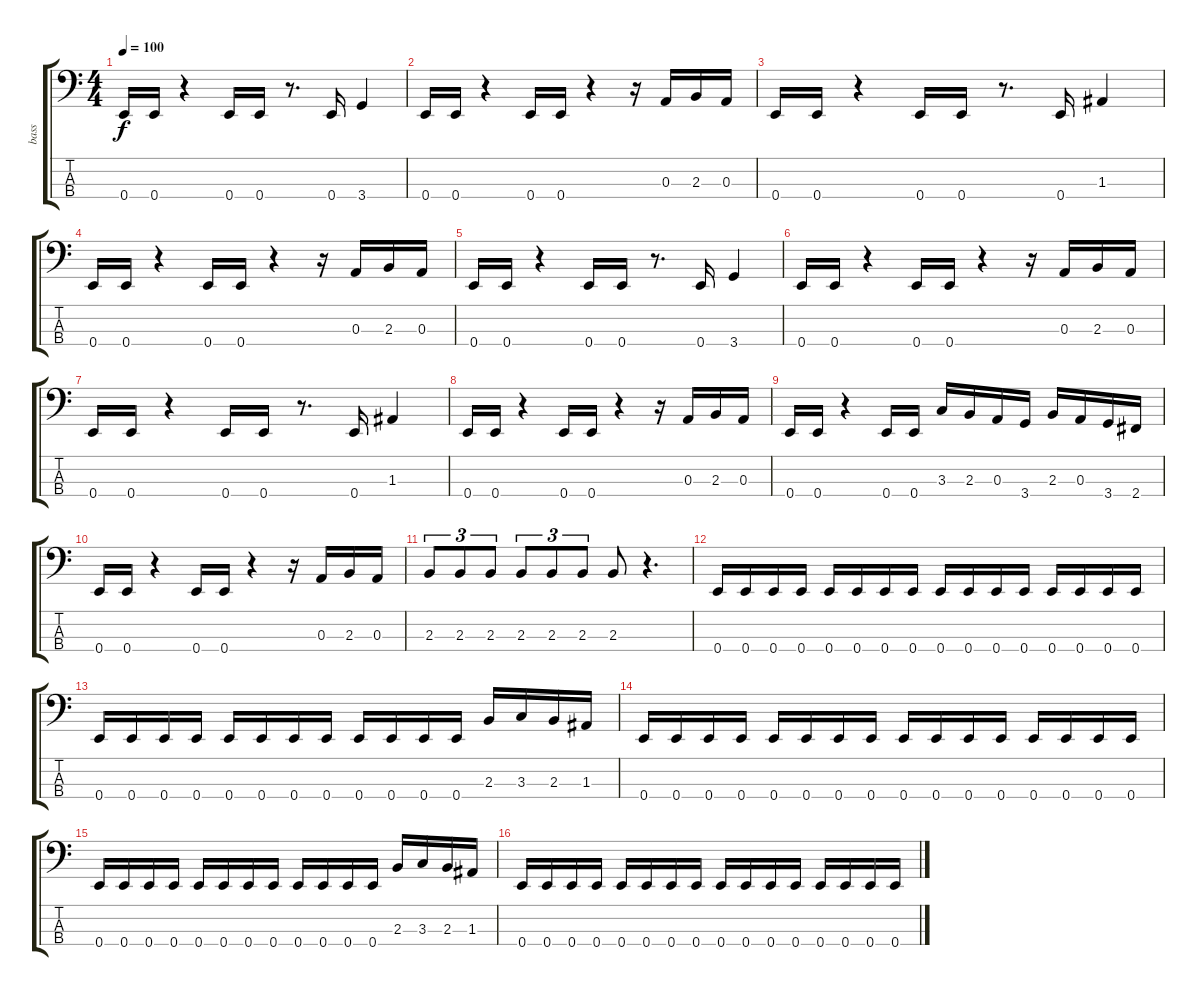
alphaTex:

\track ("bass" "bass") {instrument electricbassfinger}
\staff {score tabs}
\tuning (G2 D2 A1 E1) {hide}
\ts (4 4)
\tempo 100
\clef f4
\ks c
0.4.16{dy f} 0.4.16 r.4 0.4.16 0.4.16 r.8{d} 0.4.16 3.4.4 |
0.4.16 0.4.16 r.4 0.4.16 0.4.16 r.4 r.16 0.3.16 2.3.16 0.3.16 |
0.4.16 0.4.16 r.4 0.4.16 0.4.16 r.8{d} 0.4.16 1.3.4 |
0.4.16 0.4.16 r.4 0.4.16 0.4.16 r.4 r.16 0.3.16 2.3.16 0.3.16 |
0.4.16 0.4.16 r.4 0.4.16 0.4.16 r.8{d} 0.4.16 3.4.4 |
0.4.16 0.4.16 r.4 0.4.16 0.4.16 r.4 r.16 0.3.16 2.3.16 0.3.16 |
0.4.16 0.4.16 r.4 0.4.16 0.4.16 r.8{d} 0.4.16 1.3.4 |
0.4.16 0.4.16 r.4 0.4.16 0.4.16 r.4 r.16 0.3.16 2.3.16 0.3.16 |
0.4.16 0.4.16 r.4 0.4.16 0.4.16 3.3.16 2.3.16 0.3.16 3.4.16 2.3.16 0.3.16 3.4.16 2.4.16 |
0.4.16 0.4.16 r.4 0.4.16 0.4.16 r.4 r.16 0.3.16 2.3.16 0.3.16 |
2.3.8{tu (3 2)} 2.3.8{tu (3 2)} 2.3.8{tu (3 2)} 2.3.8{tu (3 2)} 2.3.8{tu (3 2)} 2.3.8{tu (3 2)} 2.3.8 r.4{d} |
0.4.16 0.4.16 0.4.16 0.4.16 0.4.16 0.4.16 0.4.16 0.4.16 0.4.16 0.4.16 0.4.16 0.4.16 0.4.16 0.4.16 0.4.16 0.4.16 |
0.4.16 0.4.16 0.4.16 0.4.16 0.4.16 0.4.16 0.4.16 0.4.16 0.4.16 0.4.16 0.4.16 0.4.16 2.3.16 3.3.16 2.3.16 1.3.16 |
0.4.16 0.4.16 0.4.16 0.4.16 0.4.16 0.4.16 0.4.16 0.4.16 0.4.16 0.4.16 0.4.16 0.4.16 0.4.16 0.4.16 0.4.16 0.4.16 |
0.4.16 0.4.16 0.4.16 0.4.16 0.4.16 0.4.16 0.4.16 0.4.16 0.4.16 0.4.16 0.4.16 0.4.16 2.3.16 3.3.16 2.3.16 1.3.16 |
0.4.16 0.4.16 0.4.16 0.4.16 0.4.16 0.4.16 0.4.16 0.4.16 0.4.16 0.4.16 0.4.16 0.4.16 0.4.16 0.4.16 0.4.16 0.4.16
